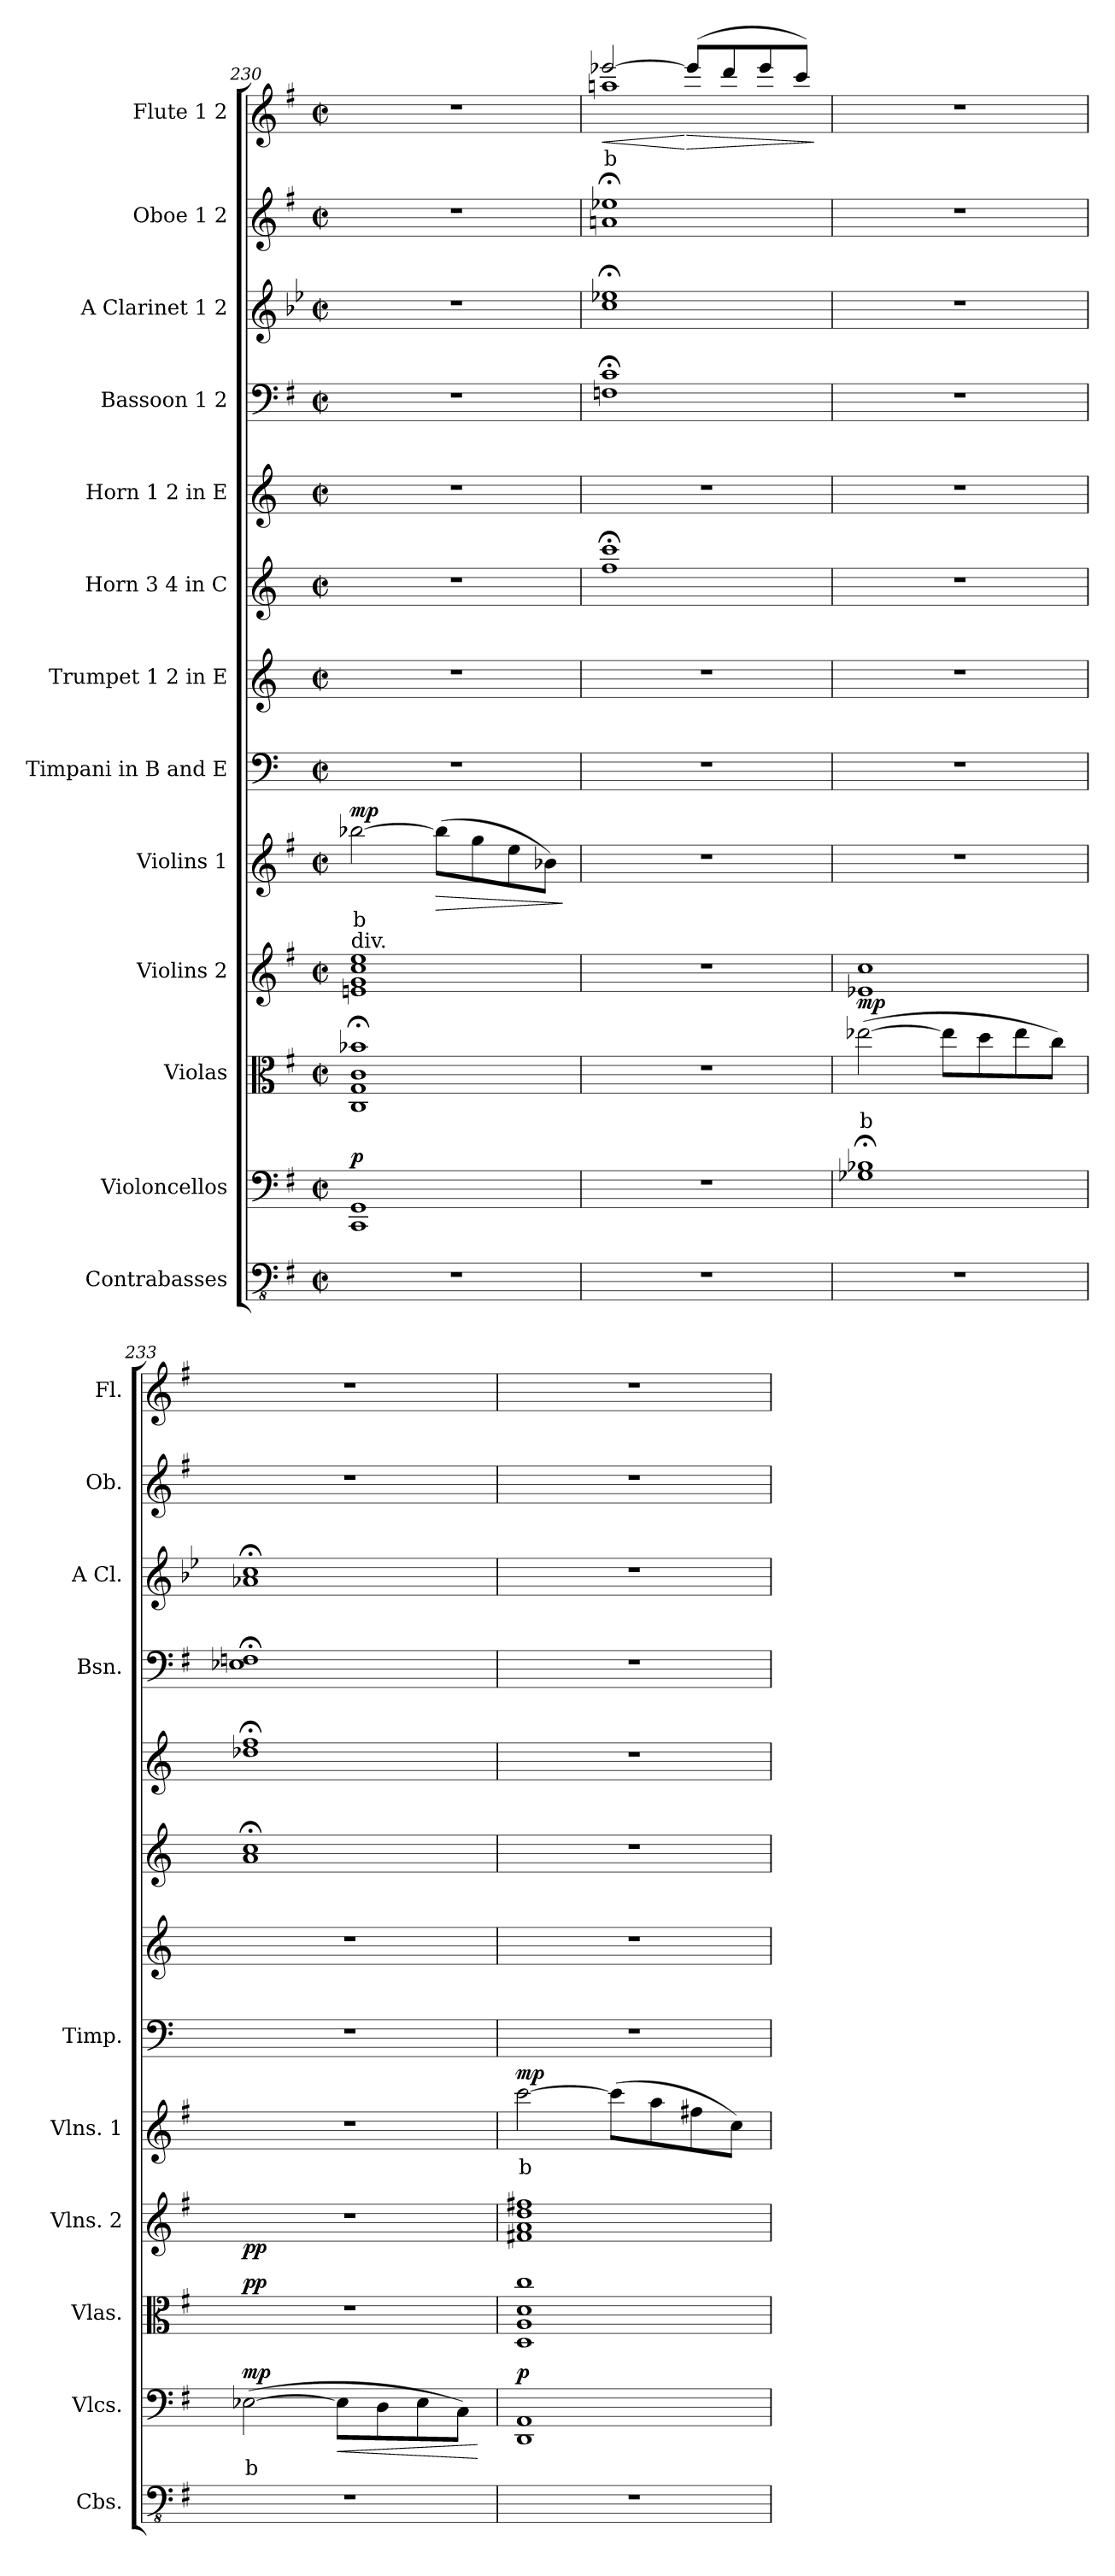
**kern	**kern	**text	**dynam	**kern	**text	**dynam	**kern	**dynam	**kern	**text	**dynam	**kern	**kern	**kern	**kern	**kern	**kern	**kern	**kern	**text	**dynam
*part13	*part12	*part12	*part12	*part11	*part11	*part11	*part10	*part10	*part9	*part9	*part9	*part8	*part7	*part6	*part5	*part4	*part3	*part2	*part1	*part1	*part1
*staff13	*staff12	*staff12	*staff12	*staff11	*staff11	*staff11	*staff10	*staff10	*staff9	*staff9	*staff9	*staff8	*staff7	*staff6	*staff5	*staff4	*staff3	*staff2	*staff1	*staff1	*staff1
*I"Contrabasses	*I"Violoncellos	*	*	*I"Violas	*	*	*I"Violins 2	*	*I"Violins 1	*	*	*I"Timpani in B and E	*I"Trumpet 1 2 in E	*I"Horn 3 4  in C	*I"Horn 1 2 in E	*I"Bassoon 1 2	*I"A Clarinet 1 2	*I"Oboe 1 2	*I"Flute 1 2	*	*
*I'Cbs.	*I'Vlcs.	*	*	*I'Vlas.	*	*	*I'Vlns. 2	*	*I'Vlns. 1	*	*	*I'Timp.	*	*	*	*I'Bsn.	*I'A Cl.	*I'Ob.	*I'Fl.	*	*
*clefFv4	*clefF4	*	*	*clefC3	*	*	*clefG2	*	*clefG2	*	*	*clefF4	*clefG2	*clefG2	*clefG2	*clefF4	*clefG2	*clefG2	*clefG2	*	*
*	*	*	*	*	*	*	*	*	*	*	*	*	*ITrd-2c-4	*ITrd7c12	*ITrd5c8	*	*ITrd2c3	*	*	*	*
*k[f#]	*k[f#]	*	*	*k[f#]	*	*	*k[f#]	*	*k[f#]	*	*	*k[]	*k[f#c#g#d#]	*k[]	*k[f#c#g#d#]	*k[f#]	*k[f#]	*k[f#]	*k[f#]	*	*
*M2/2	*M2/2	*	*	*M2/2	*	*	*M2/2	*	*M2/2	*	*	*M2/2	*M2/2	*M2/2	*M2/2	*M2/2	*M2/2	*M2/2	*M2/2	*	*
*met(c|)	*met(c|)	*	*	*met(c|)	*	*	*met(c|)	*	*met(c|)	*	*	*met(c|)	*met(c|)	*met(c|)	*met(c|)	*met(c|)	*met(c|)	*met(c|)	*met(c|)	*	*
=230	=230	=230	=230	=230	=230	=230	=230	=230	=230	=230	=230	=230	=230	=230	=230	=230	=230	=230	=230	=230	=230
!	!	!	!	!	!	!	!LO:TX:a:t=div.	!	!	!	!	!	!	!	!	!	!	!	!	!	!
!	!	!	!LO:DY:b	!	!	!	!	!	!	!LO:LY:b:color=#FF0000	!LO:DY:b	!	!	!	!	!	!	!	!	!	!
1r	1CC 1GG	.	p	1C;< 1G;< 1c;< 1b-X;<	.	.	1en 1g 1cc 1ee	.	[2bb-X\	b	mp	1r	1r	1r	1r	1r	1r	1r	1r	.	.
!	!	!	!	!	!	!	!	!	!	!	!LO:HP:b	!	!	!	!	!	!	!	!	!	!
.	.	.	.	.	.	.	.	.	(>8bb-\L]	.	>	.	.	.	.	.	.	.	.	.	.
.	.	.	.	.	.	.	.	.	8gg\	.	.	.	.	.	.	.	.	.	.	.	.
.	.	.	.	.	.	.	.	.	8ee\	.	.	.	.	.	.	.	.	.	.	.	.
.	.	.	.	.	.	.	.	.	8b-X\J)	.	.	.	.	.	.	.	.	.	.	.	.
.	.	.	.	.	.	.	.	.	.	.	]	.	.	.	.	.	.	.	.	.	.
=231	=231	=231	=231	=231	=231	=231	=231	=231	=231	=231	=231	=231	=231	=231	=231	=231	=231	=231	=231	=231	=231
!	!	!	!	!	!	!	!	!	!	!	!	!	!	!	!	!	!	!	!	!LO:LY:b:color=#FF0000	!LO:HP:b
*	*	*	*	*	*	*	*	*	*	*	*	*	*	*	*	*	*	*	*^	*	*
1r	1r	.	.	1r	.	.	1r	.	1r	.	.	1r	1r	1f;< 1cc;<	1r	1Fn;< 1c;<	1a;< 1ccn;<	1an;< 1ee-X;<	[2eee-X/	1aan	b	<
!	!	!	!	!	!	!	!	!	!	!	!	!	!	!	!	!	!	!	!	!	!	!LO:HP:n=1:b
.	.	.	.	.	.	.	.	.	.	.	.	.	.	.	.	.	.	.	(>8eee-/L]	.	.	[ >
.	.	.	.	.	.	.	.	.	.	.	.	.	.	.	.	.	.	.	8ddd/	.	.	.
.	.	.	.	.	.	.	.	.	.	.	.	.	.	.	.	.	.	.	8eee-/	.	.	.
.	.	.	.	.	.	.	.	.	.	.	.	.	.	.	.	.	.	.	8ccc/J)	.	.	.
*	*	*	*	*	*	*	*	*	*	*	*	*	*	*	*	*	*	*	*v	*v	*	*
.	.	.	.	.	.	.	.	.	.	.	.	.	.	.	.	.	.	.	.	.	]
=232	=232	=232	=232	=232	=232	=232	=232	=232	=232	=232	=232	=232	=232	=232	=232	=232	=232	=232	=232	=232	=232
!	!	!	!	!	!LO:LY:b:color=#FF0000	!LO:DY:b	!	!	!	!	!	!	!	!	!	!	!	!	!	!	!
1r	1G-X;< 1B-X;<	.	.	(>[2ee-X\	b	mp	1e-X 1cc	.	1r	.	.	1r	1r	1r	1r	1r	1r	1r	1r	.	.
.	.	.	.	8ee-\L]	.	.	.	.	.	.	.	.	.	.	.	.	.	.	.	.	.
.	.	.	.	8dd\	.	.	.	.	.	.	.	.	.	.	.	.	.	.	.	.	.
.	.	.	.	8ee-\	.	.	.	.	.	.	.	.	.	.	.	.	.	.	.	.	.
.	.	.	.	8cc\J)	.	.	.	.	.	.	.	.	.	.	.	.	.	.	.	.	.
=233	=233	=233	=233	=233	=233	=233	=233	=233	=233	=233	=233	=233	=233	=233	=233	=233	=233	=233	=233	=233	=233
!	!	!LO:LY:b:color=#FF0000	!LO:DY:b	!	!	!LO:DY:b	!	!LO:DY:b	!	!	!	!	!	!	!	!	!	!	!	!	!
1r	(>[2E-X\	b	mp	1r	.	pp	1r	pp	1r	.	.	1r	1r	1A;< 1c;<	1fn;< 1a;<	1E-X;< 1Fn;<	1fn;< 1a;<	1r	1r	.	.
!	!	!	!LO:HP:b	!	!	!	!	!	!	!	!	!	!	!	!	!	!	!	!	!	!
.	8E-\L]	.	<	.	.	.	.	.	.	.	.	.	.	.	.	.	.	.	.	.	.
.	8D\	.	.	.	.	.	.	.	.	.	.	.	.	.	.	.	.	.	.	.	.
.	8E-\	.	.	.	.	.	.	.	.	.	.	.	.	.	.	.	.	.	.	.	.
.	8C\J)	.	.	.	.	.	.	.	.	.	.	.	.	.	.	.	.	.	.	.	.
.	.	.	[	.	.	.	.	.	.	.	.	.	.	.	.	.	.	.	.	.	.
=234	=234	=234	=234	=234	=234	=234	=234	=234	=234	=234	=234	=234	=234	=234	=234	=234	=234	=234	=234	=234	=234
!	!	!	!LO:DY:b	!	!	!	!	!	!	!LO:LY:b:color=#FF0000	!LO:DY:b	!	!	!	!	!	!	!	!	!	!
1r	1DD 1AA	.	p	1D 1A 1d 1cc	.	.	1f#X 1a 1dd 1ff#X	.	[2ccc\	b	mp	1r	1r	1r	1r	1r	1r	1r	1r	.	.
.	.	.	.	.	.	.	.	.	(>8ccc\L]	.	.	.	.	.	.	.	.	.	.	.	.
.	.	.	.	.	.	.	.	.	8aa\	.	.	.	.	.	.	.	.	.	.	.	.
.	.	.	.	.	.	.	.	.	8ff#X\	.	.	.	.	.	.	.	.	.	.	.	.
.	.	.	.	.	.	.	.	.	8cc\J)	.	.	.	.	.	.	.	.	.	.	.	.
=	=	=	=	=	=	=	=	=	=	=	=	=	=	=	=	=	=	=	=	=	=
*-	*-	*-	*-	*-	*-	*-	*-	*-	*-	*-	*-	*-	*-	*-	*-	*-	*-	*-	*-	*-	*-
